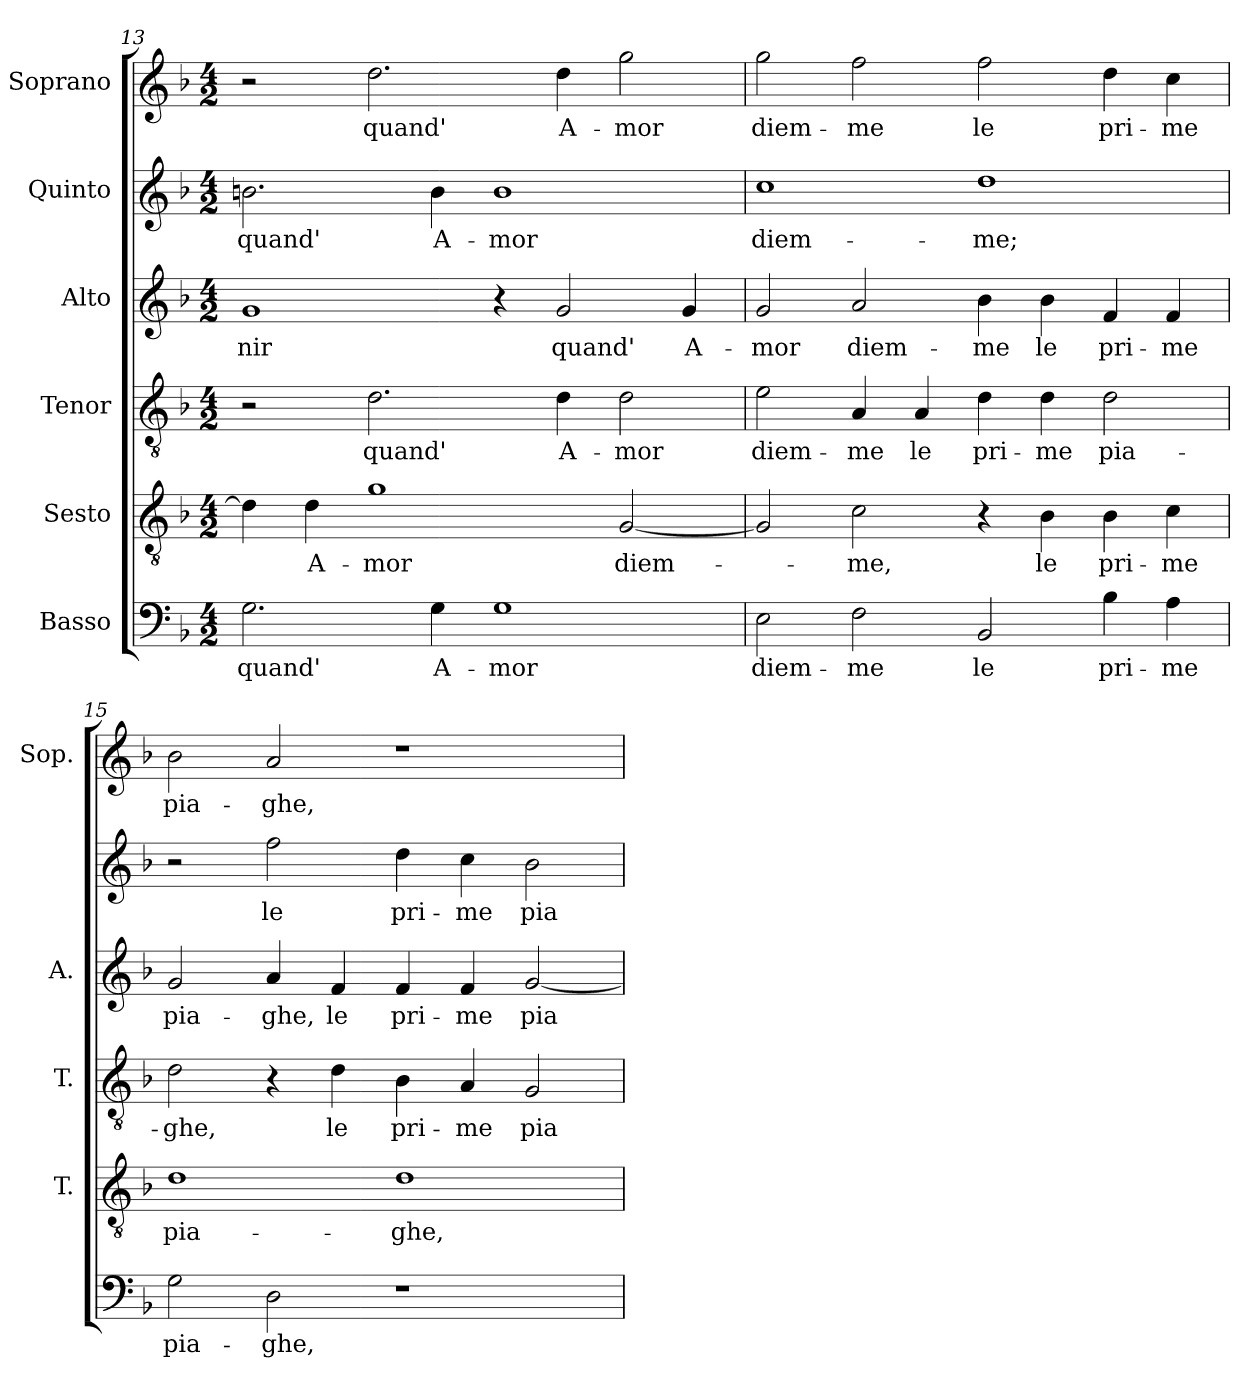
**kern	**text	**kern	**text	**kern	**text	**kern	**text	**kern	**text	**kern	**text
*part6	*part6	*part5	*part5	*part4	*part4	*part3	*part3	*part2	*part2	*part1	*part1
*staff6	*staff6	*staff5	*staff5	*staff4	*staff4	*staff3	*staff3	*staff2	*staff2	*staff1	*staff1
*I"Basso	*	*I"Sesto	*	*I"Tenor	*	*I"Alto	*	*I"Quinto	*	*I"Soprano	*
*	*	*I'T.	*	*I'T.	*	*I'A.	*	*	*	*I'Sop.	*
*clefF4	*	*clefGv2	*	*clefGv2	*	*clefG2	*	*clefG2	*	*clefG2	*
*	*	*ITrd7c12	*	*ITrd7c12	*	*	*	*	*	*	*
*k[b-]	*	*k[b-]	*	*k[b-]	*	*k[b-]	*	*k[b-]	*	*k[b-]	*
*F:	*	*F:	*	*F:	*	*F:	*	*F:	*	*F:	*
*M4/2	*	*M4/2	*	*M4/2	*	*M4/2	*	*M4/2	*	*M4/2	*
=13	=13	=13	=13	=13	=13	=13	=13	=13	=13	=13	=13
!	!LO:LY:b:color=#000000	!	!	!	!	!	!	!	!	!	!
!	!	!	!	!	!	!	!LO:LY:b:color=#000000	!	!	!	!
!	!	!	!	!	!	!	!	!	!LO:LY:b:color=#000000	!	!
2.Gi\	quand'	4Di\]	.	2r	.	1gi	-nir	2.bni\	quand'	2r	.
!	!	!	!LO:LY:b:color=#000000	!	!	!	!	!	!	!	!
.	.	4Di\	A-	.	.	.	.	.	.	.	.
!	!	!	!LO:LY:b:color=#000000	!	!	!	!	!	!	!	!
!	!	!	!	!	!LO:LY:b:color=#000000	!	!	!	!	!	!
!	!	!	!	!	!	!	!	!	!	!	!LO:LY:b:color=#000000
.	.	1Gi	-mor	2.Di\	quand'	.	.	.	.	2.ddi\	quand'
!	!LO:LY:b:color=#000000	!	!	!	!	!	!	!	!	!	!
!	!	!	!	!	!	!	!	!	!LO:LY:b:color=#000000	!	!
4Gi\	A-	.	.	.	.	.	.	4bi\	A-	.	.
!	!LO:LY:b:color=#000000	!	!	!	!	!	!	!	!	!	!
!	!	!	!	!	!	!	!	!	!LO:LY:b:color=#000000	!	!
1Gi	-mor	.	.	.	.	4r	.	1bi	-mor	.	.
!	!	!	!	!	!LO:LY:b:color=#000000	!	!	!	!	!	!
!	!	!	!	!	!	!	!LO:LY:b:color=#000000	!	!	!	!
!	!	!	!	!	!	!	!	!	!	!	!LO:LY:b:color=#000000
.	.	.	.	4Di\	A-	2gi/	quand'	.	.	4ddi\	A-
!	!	!	!LO:LY:b:color=#000000	!	!	!	!	!	!	!	!
!	!	!	!	!	!LO:LY:b:color=#000000	!	!	!	!	!	!
!	!	!	!	!	!	!	!	!	!	!	!LO:LY:b:color=#000000
.	.	[2GGi/	diem-	2Di\	-mor	.	.	.	.	2ggi\	-mor
!	!	!	!	!	!	!	!LO:LY:b:color=#000000	!	!	!	!
.	.	.	.	.	.	4gi/	A-	.	.	.	.
=14	=14	=14	=14	=14	=14	=14	=14	=14	=14	=14	=14
!	!LO:LY:b:color=#000000	!	!	!	!	!	!	!	!	!	!
!	!	!	!	!	!LO:LY:b:color=#000000	!	!	!	!	!	!
!	!	!	!	!	!	!	!LO:LY:b:color=#000000	!	!	!	!
!	!	!	!	!	!	!	!	!	!LO:LY:b:color=#000000	!	!
!	!	!	!	!	!	!	!	!	!	!	!LO:LY:b:color=#000000
2Ei\	diem-	2GGi/]	.	2Ei\	diem-	2gi/	-mor	1cci	diem-	2ggi\	diem-
!	!LO:LY:b:color=#000000	!	!	!	!	!	!	!	!	!	!
!	!	!	!LO:LY:b:color=#000000	!	!	!	!	!	!	!	!
!	!	!	!	!	!LO:LY:b:color=#000000	!	!	!	!	!	!
!	!	!	!	!	!	!	!LO:LY:b:color=#000000	!	!	!	!
!	!	!	!	!	!	!	!	!	!	!	!LO:LY:b:color=#000000
2Fi\	-me	2Ci\	-me,	4AAi/	-me	2ai/	diem-	.	.	2ffi\	-me
!	!	!	!	!	!LO:LY:b:color=#000000	!	!	!	!	!	!
.	.	.	.	4AAi/	le	.	.	.	.	.	.
!	!LO:LY:b:color=#000000	!	!	!	!	!	!	!	!	!	!
!	!	!	!	!	!LO:LY:b:color=#000000	!	!	!	!	!	!
!	!	!	!	!	!	!	!LO:LY:b:color=#000000	!	!	!	!
!	!	!	!	!	!	!	!	!	!LO:LY:b:color=#000000	!	!
!	!	!	!	!	!	!	!	!	!	!	!LO:LY:b:color=#000000
2BB-i/	le	4r	.	4Di\	pri-	4b-i\	-me	1ddi	-me;	2ffi\	le
!	!	!	!LO:LY:b:color=#000000	!	!	!	!	!	!	!	!
!	!	!	!	!	!LO:LY:b:color=#000000	!	!	!	!	!	!
!	!	!	!	!	!	!	!LO:LY:b:color=#000000	!	!	!	!
.	.	4BB-i\	le	4Di\	-me	4b-i\	le	.	.	.	.
!	!LO:LY:b:color=#000000	!	!	!	!	!	!	!	!	!	!
!	!	!	!LO:LY:b:color=#000000	!	!	!	!	!	!	!	!
!	!	!	!	!	!LO:LY:b:color=#000000	!	!	!	!	!	!
!	!	!	!	!	!	!	!LO:LY:b:color=#000000	!	!	!	!
!	!	!	!	!	!	!	!	!	!	!	!LO:LY:b:color=#000000
4B-i\	pri-	4BB-i\	pri-	2Di\	pia-	4fi/	pri-	.	.	4ddi\	pri-
!	!LO:LY:b:color=#000000	!	!	!	!	!	!	!	!	!	!
!	!	!	!LO:LY:b:color=#000000	!	!	!	!	!	!	!	!
!	!	!	!	!	!	!	!LO:LY:b:color=#000000	!	!	!	!
!	!	!	!	!	!	!	!	!	!	!	!LO:LY:b:color=#000000
4Ai\	-me	4Ci\	-me	.	.	4fi/	-me	.	.	4cci\	-me
=15	=15	=15	=15	=15	=15	=15	=15	=15	=15	=15	=15
!	!LO:LY:b:color=#000000	!	!	!	!	!	!	!	!	!	!
!	!	!	!LO:LY:b:color=#000000	!	!	!	!	!	!	!	!
!	!	!	!	!	!LO:LY:b:color=#000000	!	!	!	!	!	!
!	!	!	!	!	!	!	!LO:LY:b:color=#000000	!	!	!	!
!	!	!	!	!	!	!	!	!	!	!	!LO:LY:b:color=#000000
2Gi\	pia-	1Di	pia-	2Di\	-ghe,	2gi/	pia-	2r	.	2b-i\	pia-
!	!LO:LY:b:color=#000000	!	!	!	!	!	!	!	!	!	!
!	!	!	!	!	!	!	!LO:LY:b:color=#000000	!	!	!	!
!	!	!	!	!	!	!	!	!	!LO:LY:b:color=#000000	!	!
!	!	!	!	!	!	!	!	!	!	!	!LO:LY:b:color=#000000
2Di\	-ghe,	.	.	4r	.	4ai/	-ghe,	2ffi\	le	2ai/	-ghe,
!	!	!	!	!	!LO:LY:b:color=#000000	!	!	!	!	!	!
!	!	!	!	!	!	!	!LO:LY:b:color=#000000	!	!	!	!
.	.	.	.	4Di\	le	4fi/	le	.	.	.	.
!	!	!	!LO:LY:b:color=#000000	!	!	!	!	!	!	!	!
!	!	!	!	!	!LO:LY:b:color=#000000	!	!	!	!	!	!
!	!	!	!	!	!	!	!LO:LY:b:color=#000000	!	!	!	!
!	!	!	!	!	!	!	!	!	!LO:LY:b:color=#000000	!	!
1r	.	1Di	-ghe,	4BB-i\	pri-	4fi/	pri-	4ddi\	pri-	1r	.
!	!	!	!	!	!LO:LY:b:color=#000000	!	!	!	!	!	!
!	!	!	!	!	!	!	!LO:LY:b:color=#000000	!	!	!	!
!	!	!	!	!	!	!	!	!	!LO:LY:b:color=#000000	!	!
.	.	.	.	4AAi/	-me	4fi/	-me	4cci\	-me	.	.
!	!	!	!	!	!LO:LY:b:color=#000000	!	!	!	!	!	!
!	!	!	!	!	!	!	!LO:LY:b:color=#000000	!	!	!	!
!	!	!	!	!	!	!	!	!	!LO:LY:b:color=#000000	!	!
.	.	.	.	2GGi/	pia-	[2gi/	pia-	2b-i\	pia-	.	.
=	=	=	=	=	=	=	=	=	=	=	=
*-	*-	*-	*-	*-	*-	*-	*-	*-	*-	*-	*-
